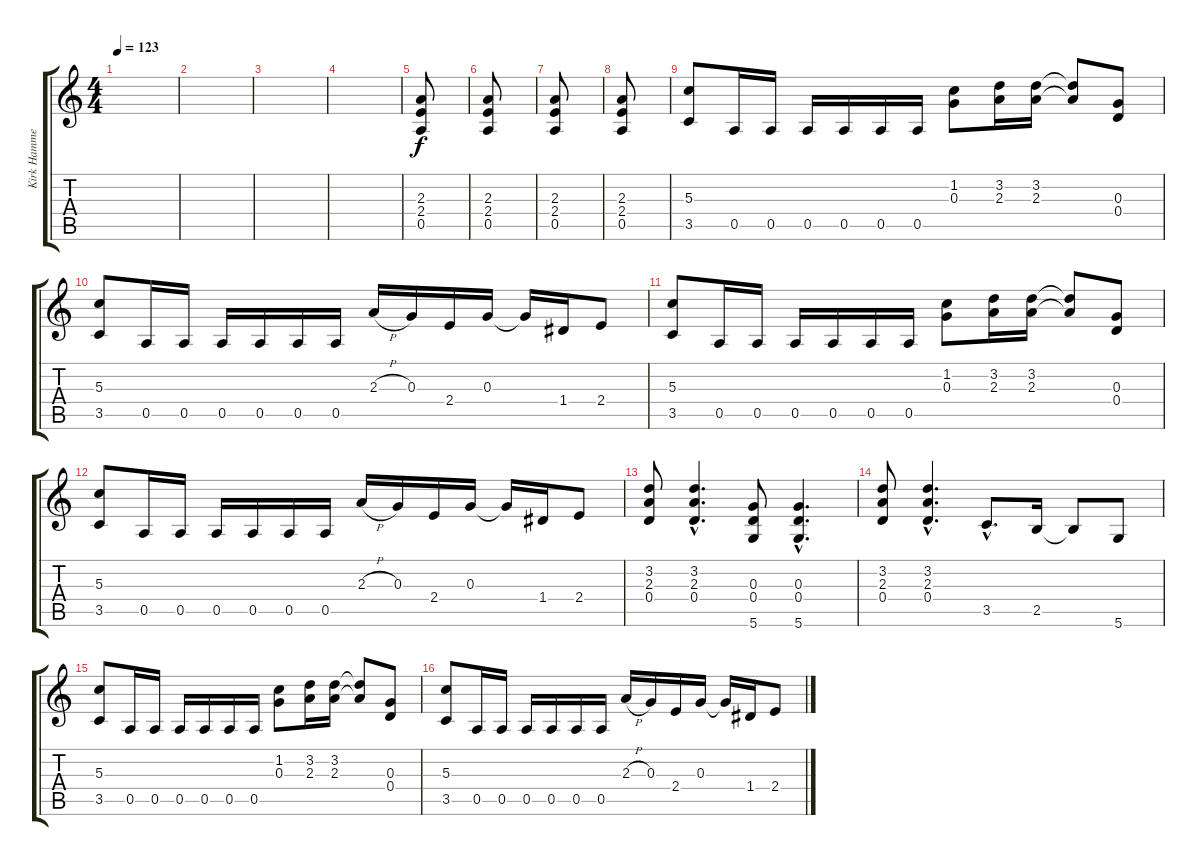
\track ("Kirk Hammet" "Kirk Hamme") {instrument distortionguitar}
\staff {score tabs}
\tuning (E4 B3 G3 D3 A2 D2) {hide}
\ts (4 4)
\tempo 123
\tempo 180
\tempo 123
\clef g2
\ks c
|
|
|
|
(2.3 2.4 0.5).8 |
(2.3 2.4 0.5).8 |
(2.3 2.4 0.5).8 |
(2.3 2.4 0.5).8 |
(5.3 3.5).8 0.5.16 0.5.16 0.5.16 0.5.16 0.5.16 0.5.16 (1.2 0.3).8 (3.2 2.3).16 (3.2 2.3).16 (3.2{t} 2.3{t}).8 (0.3 0.4).8 |
(5.3 3.5).8 0.5.16 0.5.16 0.5.16 0.5.16 0.5.16 0.5.16 2.3{h}.16 0.3.16 2.4.16 0.3.16 0.3{t}.16 1.4.16 2.4.8 |
(5.3 3.5).8 0.5.16 0.5.16 0.5.16 0.5.16 0.5.16 0.5.16 (1.2 0.3).8 (3.2 2.3).16 (3.2 2.3).16 (3.2{t} 2.3{t}).8 (0.3 0.4).8 |
(5.3 3.5).8 0.5.16 0.5.16 0.5.16 0.5.16 0.5.16 0.5.16 2.3{h}.16 0.3.16 2.4.16 0.3.16 0.3{t}.16 1.4.16 2.4.8 |
(3.2 2.3 0.4).8 (3.2{hac} 2.3{hac} 0.4{hac}).4{d} (0.3 0.4 5.6).8 (0.3{hac} 0.4{hac} 5.6{hac}).4{d} |
(3.2 2.3 0.4).8 (3.2{hac} 2.3{hac} 0.4{hac}).4{d} 3.5{hac}.8{d} 2.5.16 2.5{t}.8 5.6.8 |
(5.3 3.5).8 0.5.16 0.5.16 0.5.16 0.5.16 0.5.16 0.5.16 (1.2 0.3).8 (3.2 2.3).16 (3.2 2.3).16 (3.2{t} 2.3{t}).8 (0.3 0.4).8 |
(5.3 3.5).8 0.5.16 0.5.16 0.5.16 0.5.16 0.5.16 0.5.16 2.3{h}.16 0.3.16 2.4.16 0.3.16 0.3{t}.16 1.4.16 2.4.8
